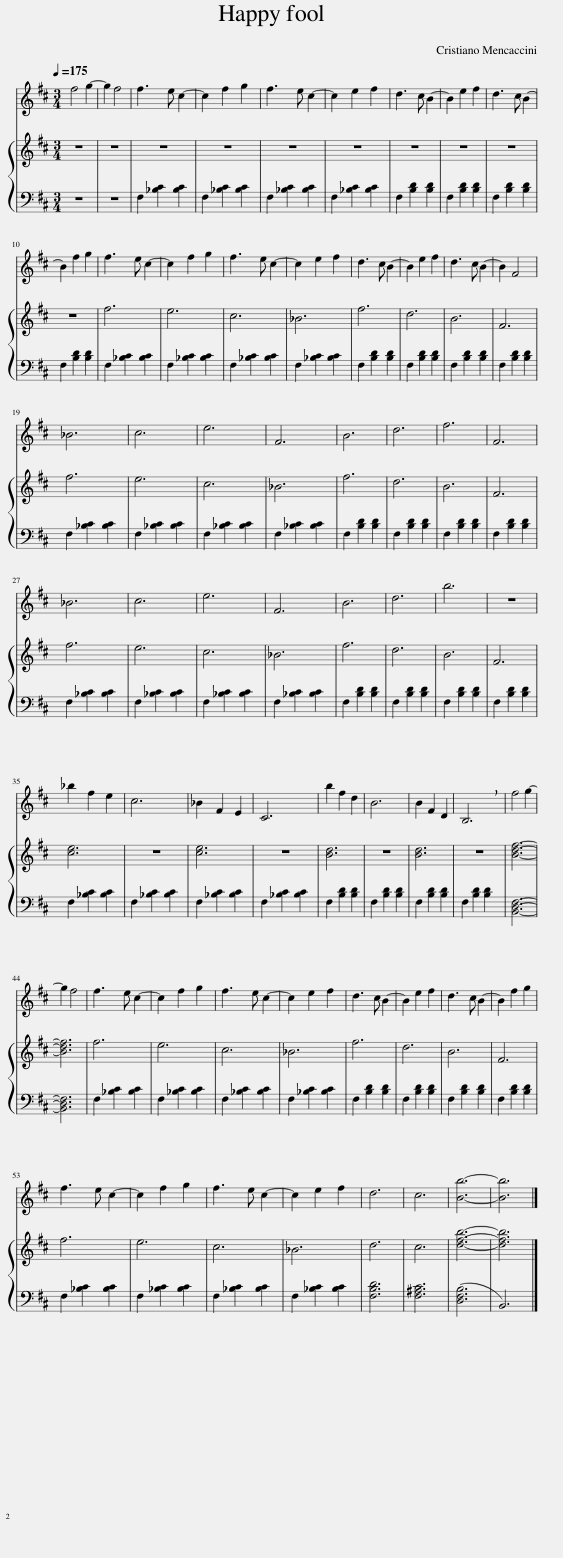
X:1
%%score 1 { 2 | 3 }
L:1/8
Q:1/4=175
M:3/4
I:linebreak $
K:D
V:1 treble
V:2 treble
V:3 bass
V:1
 f4 g2- | g2 f4 | f3 e c2- | c2 f2 g2 | f3 e c2- | %5
 c2 e2 f2 | d3 c B2- | B2 e2 f2 | d3 c B2- |$ B2 f2 g2 | %10
 f3 e c2- | c2 f2 g2 | f3 e c2- | c2 e2 f2 | d3 c B2- | %15
 B2 e2 f2 | d3 c B2- | B2 F4 |$ _B6 | c6 | %20
 e6 | F6 | B6 | d6 | f6 | %25
 F6 |$ _B6 | c6 | e6 | F6 | %30
 B6 | d6 | b6 | z6 |$ _b2 f2 e2 | %35
 c6 | _B2 F2 E2 | C6 | b2 f2 d2 | B6 | %40
 B2 F2 D2 | !breath!B,6 | f4 g2- |$ g2 f4 | f3 e c2- | %45
 c2 f2 g2 | f3 e c2- | c2 e2 f2 | d3 c B2- | B2 e2 f2 | %50
 d3 c B2- | B2 f2 g2 |$ f3 e c2- | c2 f2 g2 | f3 e c2- | %55
 c2 e2 f2 | d6 | c6 | [Bb]6- | [Bb]6 |] %60
V:2
 z6 | z6 | z6 | z6 | z6 | %5
 z6 | z6 | z6 | z6 |$ z6 | %10
 f6 | e6 | c6 | _B6 | f6 | %15
 d6 | B6 | F6 |$ f6 | e6 | %20
 c6 | _B6 | f6 | d6 | B6 | %25
 F6 |$ f6 | e6 | c6 | _B6 | %30
 f6 | d6 | B6 | F6 |$ [ce]6 | %35
 z6 | [ce]6 | z6 | [Bd]6 | z6 | %40
 [Bd]6 | z6 | [Bdf]6- |$ [Bdf]6 | f6 | %45
 e6 | c6 | _B6 | f6 | d6 | %50
 B6 | F6 |$ f6 | e6 | c6 | %55
 _B6 | d6 | c6 | [dfb]6- | [dfb]6 |] %60
V:3
 z6 | z6 | F,2 [_B,C]2 [B,C]2 | F,2 [_B,C]2 [B,C]2 | F,2 [_B,C]2 [B,C]2 | %5
 F,2 [_B,C]2 [B,C]2 | F,2 [B,D]2 [B,D]2 | F,2 [B,D]2 [B,D]2 | F,2 [B,D]2 [B,D]2 |$ F,2 [B,D]2 [B,D]2 | %10
 F,2 [_B,C]2 [B,C]2 | F,2 [_B,C]2 [B,C]2 | F,2 [_B,C]2 [B,C]2 | F,2 [_B,C]2 [B,C]2 | F,2 [B,D]2 [B,D]2 | %15
 F,2 [B,D]2 [B,D]2 | F,2 [B,D]2 [B,D]2 | F,2 [B,D]2 [B,D]2 |$ F,2 [_B,C]2 [B,C]2 | F,2 [_B,C]2 [B,C]2 | %20
 F,2 [_B,C]2 [B,C]2 | F,2 [_B,C]2 [B,C]2 | F,2 [B,D]2 [B,D]2 | F,2 [B,D]2 [B,D]2 | F,2 [B,D]2 [B,D]2 | %25
 F,2 [B,D]2 [B,D]2 |$ F,2 [_B,C]2 [B,C]2 | F,2 [_B,C]2 [B,C]2 | F,2 [_B,C]2 [B,C]2 | F,2 [_B,C]2 [B,C]2 | %30
 F,2 [B,D]2 [B,D]2 | F,2 [B,D]2 [B,D]2 | F,2 [B,D]2 [B,D]2 | F,2 [B,D]2 [B,D]2 |$ F,2 [_B,C]2 [B,C]2 | %35
 F,2 [_B,C]2 [B,C]2 | F,2 [_B,C]2 [B,C]2 | F,2 [_B,C]2 [B,C]2 | F,2 [B,D]2 [B,D]2 | F,2 [B,D]2 [B,D]2 | %40
 F,2 [B,D]2 [B,D]2 | F,2 [B,D]2 [B,D]2 | [B,,D,F,]6- |$ [B,,D,F,]6 | F,2 [_B,C]2 [B,C]2 | %45
 F,2 [_B,C]2 [B,C]2 | F,2 [_B,C]2 [B,C]2 | F,2 [_B,C]2 [B,C]2 | F,2 [B,D]2 [B,D]2 | F,2 [B,D]2 [B,D]2 | %50
 F,2 [B,D]2 [B,D]2 | F,2 [B,D]2 [B,D]2 |$ F,2 [_B,C]2 [B,C]2 | F,2 [_B,C]2 [B,C]2 | F,2 [_B,C]2 [B,C]2 | %55
 F,2 [_B,C]2 [B,C]2 | [F,B,D]6 | [F,^A,C]6 | ([D,F,B,]6 | B,,6) |] %60
